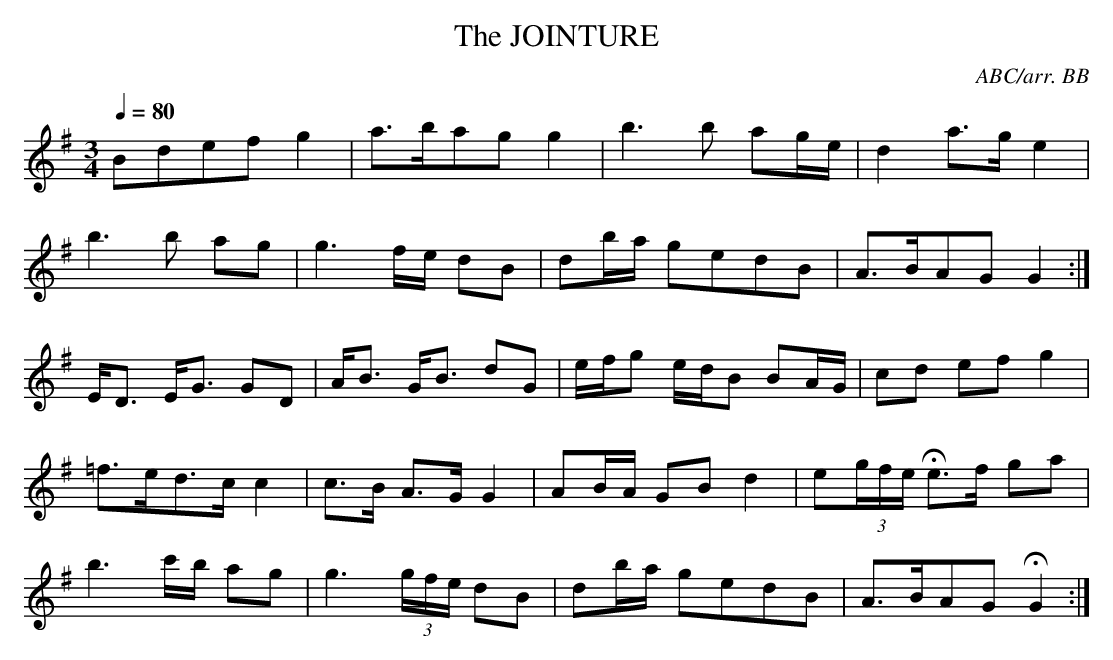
X:1
T:JOINTURE, The
C:ABC/arr. BB
the support of his wife after his death; the property so designated."
(< Free Dictionary by Farlex). Not sure why somebody thought this would
make a good tune name, but here we are!
Q:1/4=80
L:1/8
M:3/4
K:G
Bdef g2|a>bag g2|b3b ag/e/|d2 a>g e2|
b3b ag|g3f/e/ dB|db/a/ gedB|A>BAG G2 :|
E<D E<G GD|A<B G<B dG|e/f/g e/d/B BA/G/|cd ef g2|
=f>ed>c c2|c>B A>G G2|AB/A/ GB d2|e(3g/f/e/ He>f ga|
b3 c'/b/ ag|g3 (3g/f/e/ dB|db/a/ gedB|A>BAG HG2 :|
